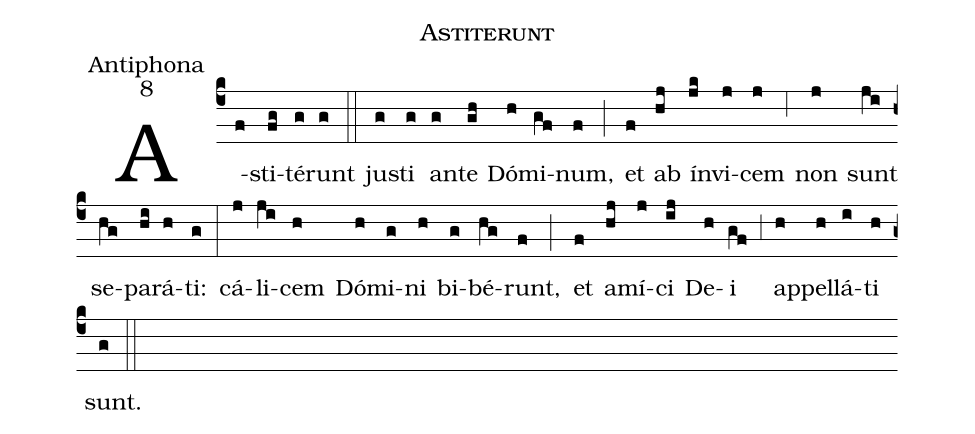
name:Astiterunt;
office-part:Antiphona;
mode:8;
%%
(c4) A(f)sti(fg)té(g)runt(g) (::)
ju(g)sti(g) an(g)te(gh) Dó(h)mi(gf)num,(f) (;) et(f) ab(hj) ín(jk)vi(j)cem(j) (,6) non(j) sunt(ji) se(hg)pa(hi)rá(h)ti:(g) (:)
cá(j)li(ji)cem(h) Dó(h)mi(g)ni(h) bi(g)bé(hg)runt,(f) (;) et(f) a(hj)mí(j)ci(ij) De(h)i(gf) (,3) ap(h)pel(h)lá(i)ti(h) sunt.(g) (::)
